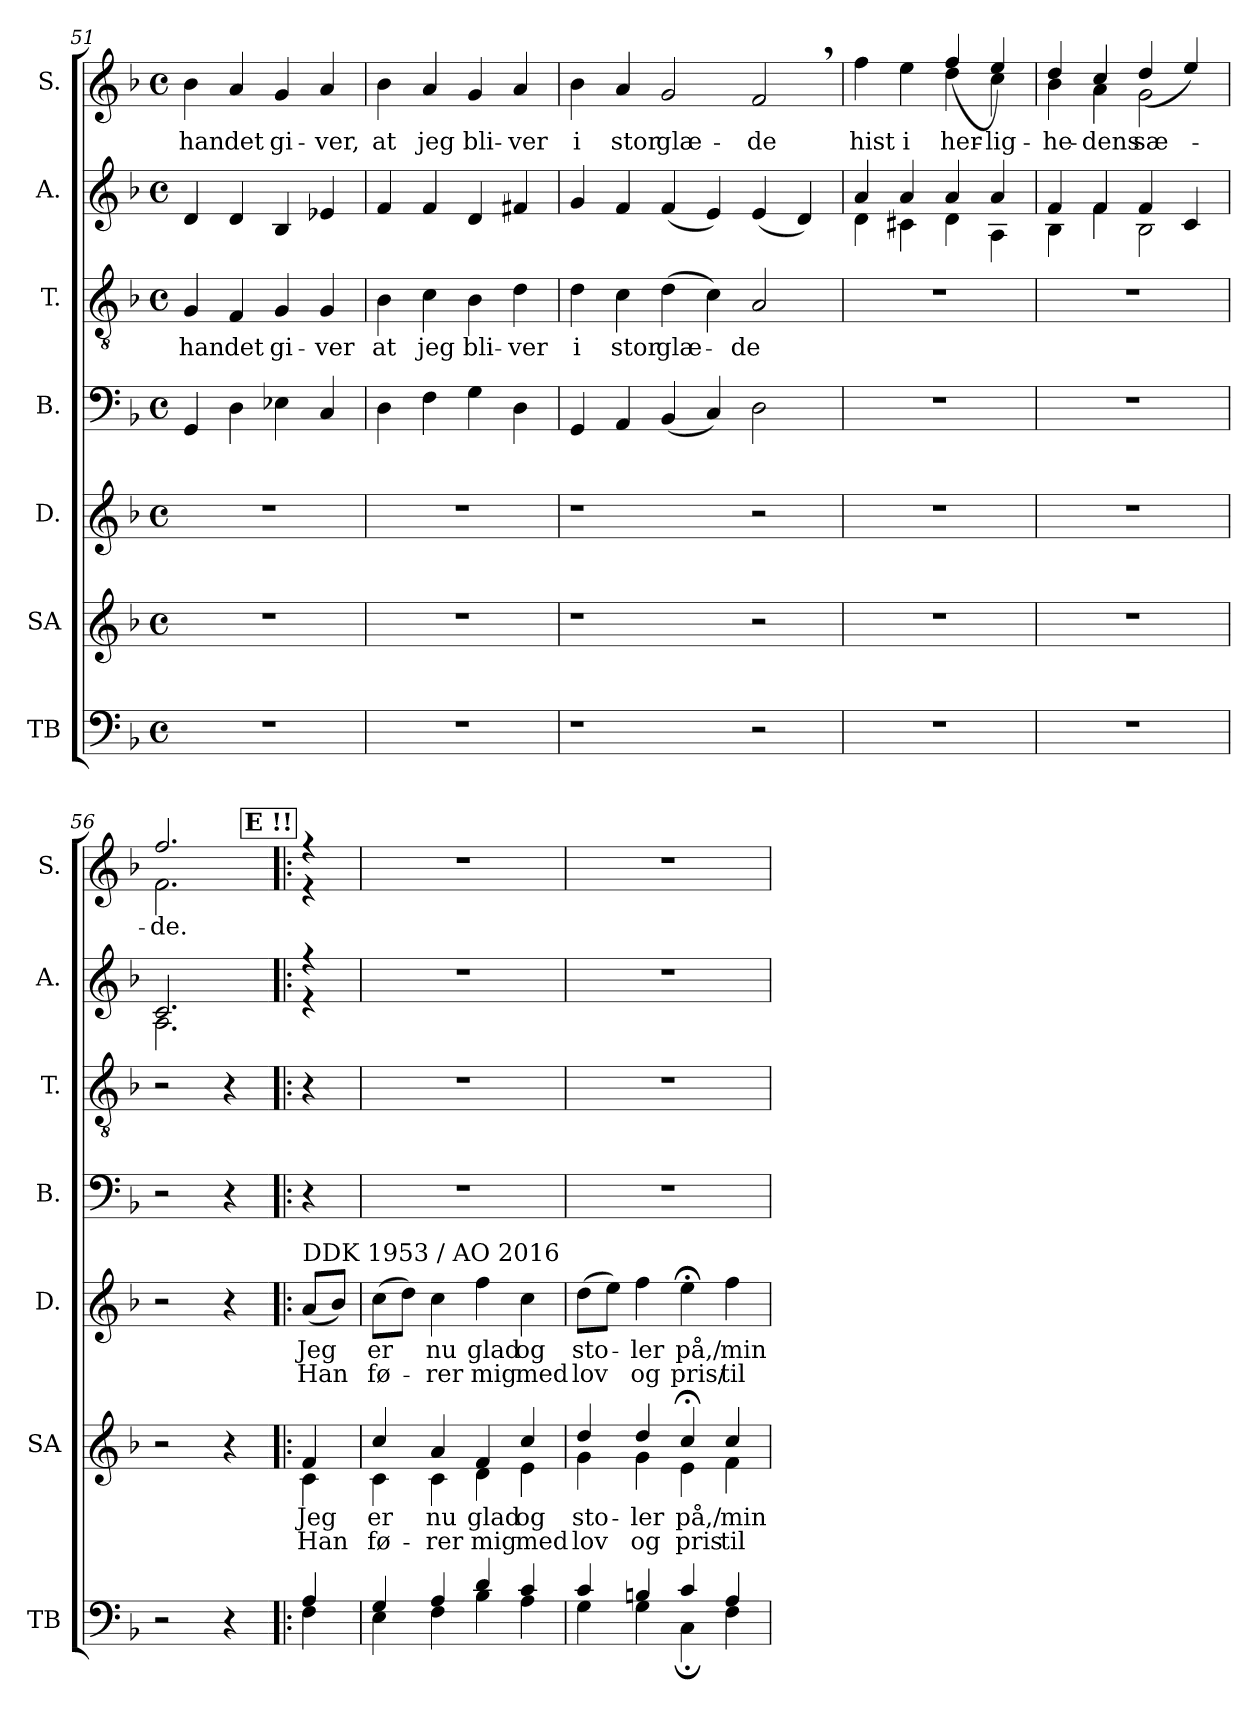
**kern	**kern	**text	**text	**kern	**text	**text	**kern	**kern	**text	**kern	**kern	**text
*part7	*part6	*part6	*part6	*part5	*part5	*part5	*part4	*part3	*part3	*part2	*part1	*part1
*staff7	*staff6	*staff6	*staff6	*staff5	*staff5	*staff5	*staff4	*staff3	*staff3	*staff2	*staff1	*staff1
*I"TB	*I"SA	*	*	*I"D.	*	*	*I"B.	*I"T.	*	*I"A.	*I"S.	*
*I'TB	*I'SA	*	*	*I'D.	*	*	*I'B.	*I'T.	*	*I'A.	*I'S.	*
*clefF4	*clefG2	*	*	*clefG2	*	*	*clefF4	*clefGv2	*	*clefG2	*clefG2	*
*k[b-]	*k[b-]	*	*	*k[b-]	*	*	*k[b-]	*k[b-]	*	*k[b-]	*k[b-]	*
*M4/4	*M4/4	*	*	*M4/4	*	*	*M4/4	*M4/4	*	*M4/4	*M4/4	*
*met(c)	*met(c)	*	*	*met(c)	*	*	*met(c)	*met(c)	*	*met(c)	*met(c)	*
=51	=51	=51	=51	=51	=51	=51	=51	=51	=51	=51	=51	=51
!	!	!	!	!	!	!	!	!	!LO:LY:b	!	!	!LO:LY:b
1r	1r	.	.	1r	.	.	4GG/	4G/	han	4d/	4b-\	han
!	!	!	!	!	!	!	!	!	!LO:LY:b	!	!	!LO:LY:b
.	.	.	.	.	.	.	4D\	4F/	det	4d/	4a/	det
!	!	!	!	!	!	!	!	!	!LO:LY:b	!	!	!LO:LY:b
.	.	.	.	.	.	.	4E-X\	4G/	gi-	4B-/	4g/	gi-
!	!	!	!	!	!	!	!	!	!LO:LY:b	!	!	!LO:LY:b
.	.	.	.	.	.	.	4C/	4G/	-ver	4e-X/	4a/	-ver,
=52	=52	=52	=52	=52	=52	=52	=52	=52	=52	=52	=52	=52
!	!	!	!	!	!	!	!	!	!LO:LY:b	!	!	!LO:LY:b
1r	1r	.	.	1r	.	.	4D\	4B-\	at	4f/	4b-\	at
!	!	!	!	!	!	!	!	!	!LO:LY:b	!	!	!LO:LY:b
.	.	.	.	.	.	.	4F\	4c\	jeg	4f/	4a/	jeg
!	!	!	!	!	!	!	!	!	!LO:LY:b	!	!	!LO:LY:b
.	.	.	.	.	.	.	4G\	4B-\	bli-	4d/	4g/	bli-
!	!	!	!	!	!	!	!	!	!LO:LY:b	!	!	!LO:LY:b
.	.	.	.	.	.	.	4D\	4d\	-ver	4f#X/	4a/	-ver
=53	=53	=53	=53	=53	=53	=53	=53	=53	=53	=53	=53	=53
!	!	!	!	!	!	!	!	!	!LO:LY:b	!	!	!LO:LY:b
1r	1r	.	.	1r	.	.	4GG/	4d\	i	4g/	4b-\	i
!	!	!	!	!	!	!	!	!	!LO:LY:b	!	!	!LO:LY:b
.	.	.	.	.	.	.	4AA/	4c\	stor	4f/	4a/	stor
!	!	!	!	!	!	!	!	!	!LO:LY:b	!	!	!LO:LY:b
.	.	.	.	.	.	.	(<4BB-/	(>4d\	glæ-	(<4f/	2g/	glæ-
.	.	.	.	.	.	.	4C/)	4c\)	.	4e/)	.	.
!	!	!	!	!	!	!	!	!	!LO:LY:b	!	!	!LO:LY:b
2r	2r	.	.	2r	.	.	2D\	2A/	-de	(<4e/	2f,/	-de
.	.	.	.	.	.	.	.	.	.	4d/)	.	.
!!LO:LB:g=z
=54	=54	=54	=54	=54	=54	=54	=54	=54	=54	=54	=54	=54
*	*	*	*	*	*	*	*	*	*	*^	*	*
!	!	!	!	!	!	!	!	!	!	!	!	!	!LO:LY:b
*	*	*	*	*	*	*	*	*	*	*	*	*^	*
1r	1r	.	.	1r	.	.	1r	1r	.	4a/	4d\	4ff\	2ryy	hist
!	!	!	!	!	!	!	!	!	!	!	!	!	!	!LO:LY:b
.	.	.	.	.	.	.	.	.	.	4a/	4c#X\	4ee\	.	i
!	!	!	!	!	!	!	!	!	!	!	!	!	!	!LO:LY:b
!	!	!	!	!	!	!	!	!	!	!	!	!	!	!LO:LY:a
.	.	.	.	.	.	.	.	.	.	4a/	4d\	4dd\	(>4ff/	her-
!	!	!	!	!	!	!	!	!	!	!	!	!	!	!LO:LY:b
!	!	!	!	!	!	!	!	!	!	!	!	!	!	!LO:LY:a
.	.	.	.	.	.	.	.	.	.	4a/	4A\	4cc\	4ee/)	-lig-
=55	=55	=55	=55	=55	=55	=55	=55	=55	=55	=55	=55	=55	=55	=55
!	!	!	!	!	!	!	!	!	!	!	!	!	!	!LO:LY:b
!	!	!	!	!	!	!	!	!	!	!	!	!	!	!LO:LY:a
1r	1r	.	.	1r	.	.	1r	1r	.	4f/	4B-\	4b-\	4dd/	-he-
!	!	!	!	!	!	!	!	!	!	!	!	!	!	!LO:LY:b
!	!	!	!	!	!	!	!	!	!	!	!	!	!	!LO:LY:a
.	.	.	.	.	.	.	.	.	.	4f/	4f\	4a\	4cc/	-dens
!	!	!	!	!	!	!	!	!	!	!	!	!	!	!LO:LY:b
!	!	!	!	!	!	!	!	!	!	!	!	!	!	!LO:LY:a
.	.	.	.	.	.	.	.	.	.	4f/	2B-\	2g\	(>4dd/	sæ-
.	.	.	.	.	.	.	.	.	.	4c/	.	.	4ee/)	.
=56	=56	=56	=56	=56	=56	=56	=56	=56	=56	=56	=56	=56	=56	=56
!	!	!	!	!	!	!	!	!	!	!	!	!	!	!LO:LY:b
!	!	!	!	!	!	!	!	!	!	!	!	!	!	!LO:LY:a
2r	2r	.	.	2r	.	.	2r	2r	.	2.c/	2.A\	2.f\	2.ff/	-de.
4r	4r	.	.	4r	.	.	4r	4r	.	.	.	.	.	.
!!LO:LB:g=z	!!
!!LO:REH:place=s1:a:B:fs=14:t=E	!!
=56X4!|:	=56X4!|:	=56X4!|:	=56X4!|:	=56X4!|:	=56X4!|:	=56X4!|:	=56X4!|:	=56X4!|:	=56X4!|:	=56X4!|:	=56X4!|:	=56X4!|:	=56X4!|:	=56X4!|:
*^	*	*	*	*	*	*	*	*	*	*	*	*	*	*
!	!	!	!	!	!LO:TX:a:t=DDK 1953 / AO 2016	!	!	!	!	!	!	!	!	!	!
!	!	!	!LO:LY:b	!LO:LY:b	!	!LO:LY:b	!LO:LY:b	!	!	!	!	!	!	!	!
*	*	*^	*	*	*	*	*	*	*	*	*	*	*	*	*
4A/	4F\	4f/	4c\	Jeg	Han	(<8a/L	Jeg	Han	4r	4r	.	4r	4r	4r	4r	.
.	.	.	.	.	.	8b-/J)	.	.	.	.	.	.	.	.	.	.
*	*	*	*	*	*	*	*	*	*	*	*	*v	*v	*	*	*
*	*	*	*	*	*	*	*	*	*	*	*	*	*v	*v	*
=57	=57	=57	=57	=57	=57	=57	=57	=57	=57	=57	=57	=57	=57	=57
!	!	!	!	!LO:LY:b	!LO:LY:b	!	!LO:LY:b	!LO:LY:b	!	!	!	!	!	!
4G/	4E\	4cc/	4c\	er	fø-	(>8cc\L	er	fø-	1r	1r	.	1r	1r	.
.	.	.	.	.	.	8dd\J)	.	.	.	.	.	.	.	.
!	!	!	!	!LO:LY:b	!LO:LY:b	!	!LO:LY:b	!LO:LY:b	!	!	!	!	!	!
4A/	4F\	4a/	4c\	nu	-rer	4cc\	nu	-rer	.	.	.	.	.	.
!	!	!	!	!LO:LY:b	!LO:LY:b	!	!LO:LY:b	!LO:LY:b	!	!	!	!	!	!
4d/	4B-\	4f/	4d\	glad	mig	4ff\	glad	mig	.	.	.	.	.	.
!	!	!	!	!LO:LY:b	!LO:LY:b	!	!LO:LY:b	!LO:LY:b	!	!	!	!	!	!
4c/	4A\	4cc/	4e\	og	med	4cc\	og	med	.	.	.	.	.	.
=58	=58	=58	=58	=58	=58	=58	=58	=58	=58	=58	=58	=58	=58	=58
!	!	!	!	!LO:LY:b	!LO:LY:b	!	!LO:LY:b	!LO:LY:b	!	!	!	!	!	!
4c/	4G\	4dd/	4g\	sto-	lov	(>8dd\L	sto-	lov	1r	1r	.	1r	1r	.
.	.	.	.	.	.	8ee\J)	.	.	.	.	.	.	.	.
!	!	!	!	!LO:LY:b	!LO:LY:b	!	!LO:LY:b	!LO:LY:b	!	!	!	!	!	!
4Bn/	4G\	4dd/	4g\	-ler	og	4ff\	-ler	og	.	.	.	.	.	.
!	!	!	!	!LO:LY:b	!LO:LY:b	!	!LO:LY:b	!LO:LY:b	!	!	!	!	!	!
4c/	4C;\	4cc;</	4e\	på,/	pris	4ee;<\	på,/	pris/	.	.	.	.	.	.
!	!	!	!	!LO:LY:b	!LO:LY:b	!	!LO:LY:b	!LO:LY:b	!	!	!	!	!	!
4A/	4F\	4cc/	4f\	min	til	4ff\	min	til	.	.	.	.	.	.
*v	*v	*	*	*	*	*	*	*	*	*	*	*	*	*
*	*v	*v	*	*	*	*	*	*	*	*	*	*	*
=	=	=	=	=	=	=	=	=	=	=	=	=
*-	*-	*-	*-	*-	*-	*-	*-	*-	*-	*-	*-	*-
